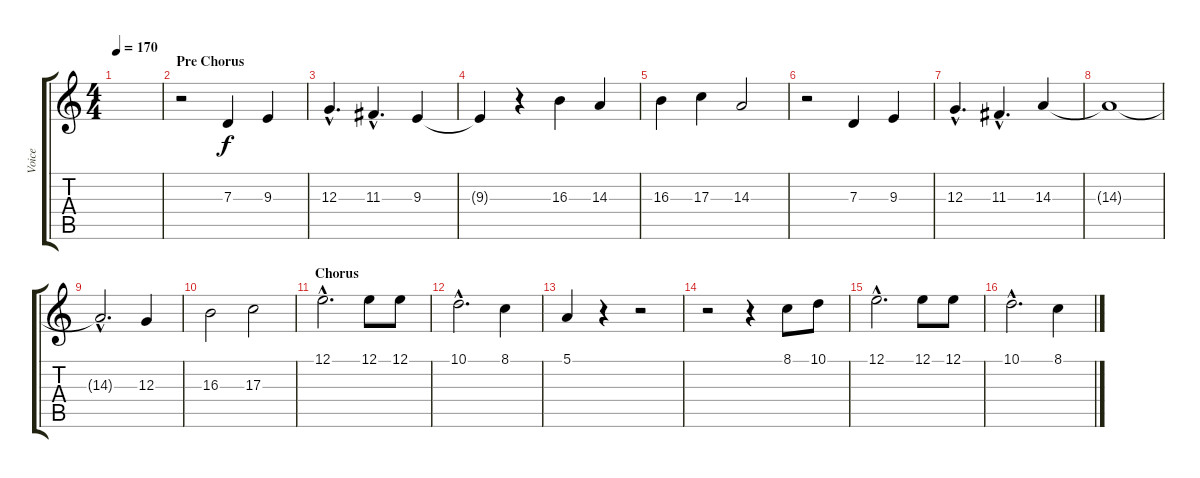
\track ("Voice" "Voice") {instrument lead6voice}
\staff {score tabs}
\tuning (E4 B3 G3 D3 A2 E2) {hide}
\ts (4 4)
\tempo 170
\clef g2
\ks c
|
\section ("" "Pre Chorus")
r.2 7.3.4 9.3.4 |
12.3{hac}.4{d} 11.3{hac}.4{d} 9.3.4 |
9.3{t}.4 r.4 16.3.4 14.3.4 |
16.3.4 17.3.4 14.3.2 |
r.2 7.3.4 9.3.4 |
12.3{hac}.4{d} 11.3{hac}.4{d} 14.3.4 |
14.3{t}.1 |
14.3{hac t}.2{d} 12.3.4 |
16.3.2 17.3.2 |
\section ("" "Chorus")
12.1{hac}.2{d} 12.1.8 12.1.8 |
10.1{hac}.2{d} 8.1.4 |
5.1.4 r.4 r.2 |
r.2 r.4 8.1.8 10.1.8 |
12.1{hac}.2{d} 12.1.8 12.1.8 |
10.1{hac}.2{d} 8.1.4
